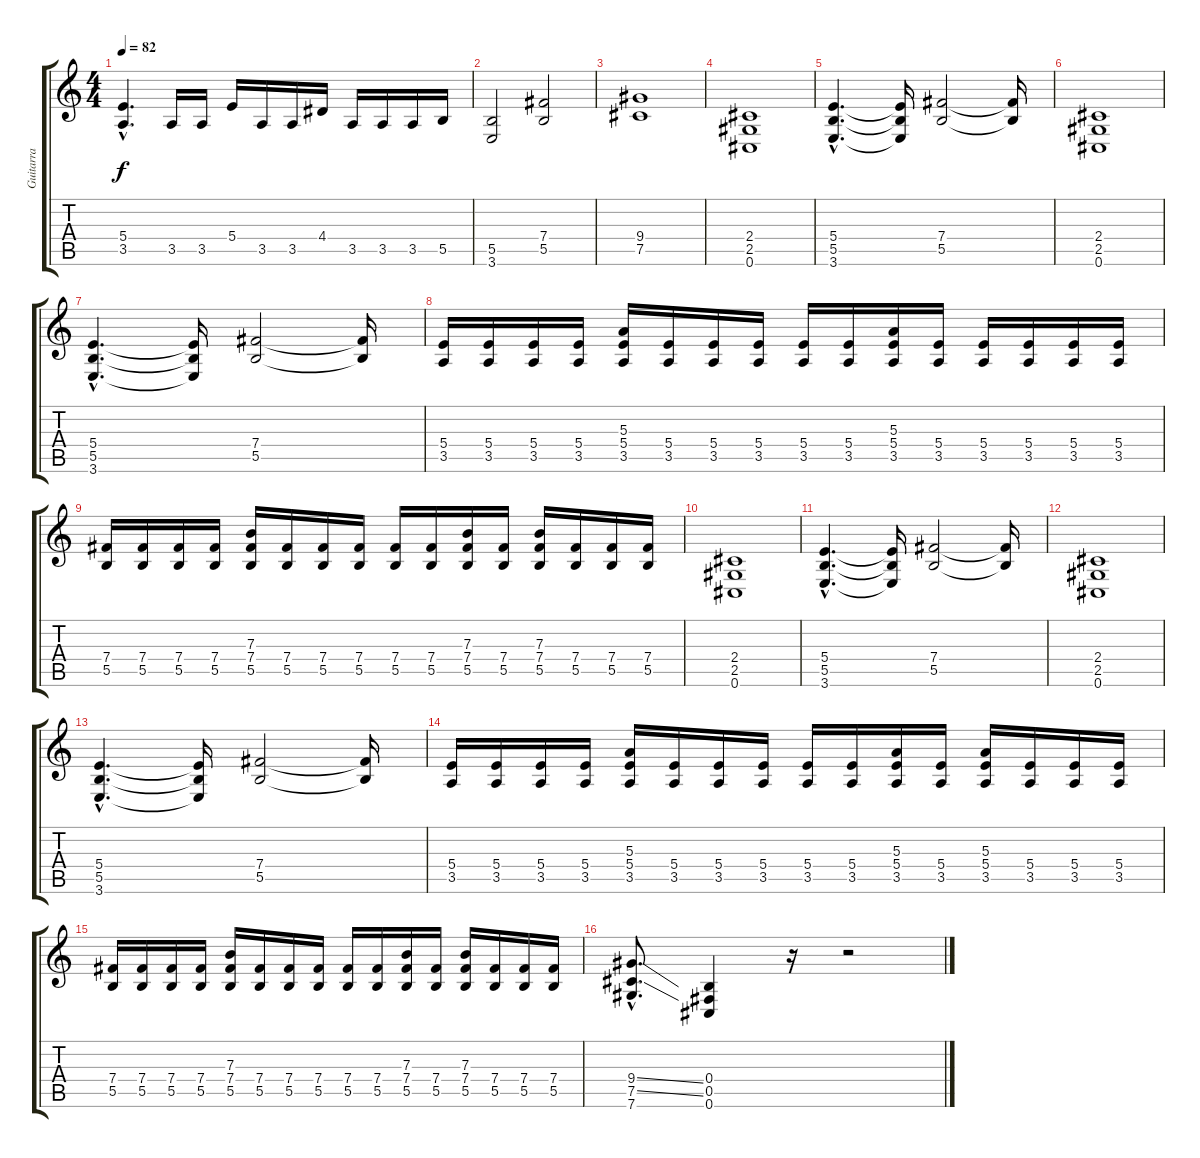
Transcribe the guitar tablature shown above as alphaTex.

\track ("Guitarra" "Guitarra") {instrument distortionguitar}
\staff {score tabs}
\tuning (Db4 Ab3 E3 B2 Gb2 Db2) {hide}
\ts (4 4)
\tempo 82
\clef g2
\ks c
(5.4{hac} 3.5{hac}).4{d dy f} 3.5.16 3.5.16 5.4.16 3.5.16 3.5.16 4.4.16 3.5.16 3.5.16 3.5.16 5.5.16 |
(5.5 3.6).2 (7.4 5.5).2 |
(9.4 7.5).1 |
(2.4 2.5 0.6).1 |
(5.4{hac} 5.5{hac} 3.6{hac}).4{d} (5.4{t} 5.5{t} 3.6{t}).16 (7.4 5.5).2 (7.4{t} 5.5{t}).16 |
(2.4 2.5 0.6).1 |
(5.4{hac} 5.5{hac} 3.6{hac}).4{d} (5.4{t} 5.5{t} 3.6{t}).16 (7.4 5.5).2 (7.4{t} 5.5{t}).16 |
(5.4 3.5).16 (5.4 3.5).16 (5.4 3.5).16 (5.4 3.5).16 (5.3 5.4 3.5).16 (5.4 3.5).16 (5.4 3.5).16 (5.4 3.5).16 (5.4 3.5).16 (5.4 3.5).16 (5.3 5.4 3.5).16 (5.4 3.5).16 (5.4 3.5).16 (5.4 3.5).16 (5.4 3.5).16 (5.4 3.5).16 |
(7.4 5.5).16 (7.4 5.5).16 (7.4 5.5).16 (7.4 5.5).16 (7.3 7.4 5.5).16 (7.4 5.5).16 (7.4 5.5).16 (7.4 5.5).16 (7.4 5.5).16 (7.4 5.5).16 (7.3 7.4 5.5).16 (7.4 5.5).16 (7.3 7.4 5.5).16 (7.4 5.5).16 (7.4 5.5).16 (7.4 5.5).16 |
(2.4 2.5 0.6).1 |
(5.4{hac} 5.5{hac} 3.6{hac}).4{d} (5.4{t} 5.5{t} 3.6{t}).16 (7.4 5.5).2 (7.4{t} 5.5{t}).16 |
(2.4 2.5 0.6).1 |
(5.4{hac} 5.5{hac} 3.6{hac}).4{d} (5.4{t} 5.5{t} 3.6{t}).16 (7.4 5.5).2 (7.4{t} 5.5{t}).16 |
(5.4 3.5).16 (5.4 3.5).16 (5.4 3.5).16 (5.4 3.5).16 (5.3 5.4 3.5).16 (5.4 3.5).16 (5.4 3.5).16 (5.4 3.5).16 (5.4 3.5).16 (5.4 3.5).16 (5.3 5.4 3.5).16 (5.4 3.5).16 (5.3 5.4 3.5).16 (5.4 3.5).16 (5.4 3.5).16 (5.4 3.5).16 |
(7.4 5.5).16 (7.4 5.5).16 (7.4 5.5).16 (7.4 5.5).16 (7.3 7.4 5.5).16 (7.4 5.5).16 (7.4 5.5).16 (7.4 5.5).16 (7.4 5.5).16 (7.4 5.5).16 (7.3 7.4 5.5).16 (7.4 5.5).16 (7.3 7.4 5.5).16 (7.4 5.5).16 (7.4 5.5).16 (7.4 5.5).16 |
(9.4{ss hac} 7.5{ss hac} 7.6{hac}).8{d} (0.4 0.5 0.6).4{volume 0} r.16 r.2{volume 13}
